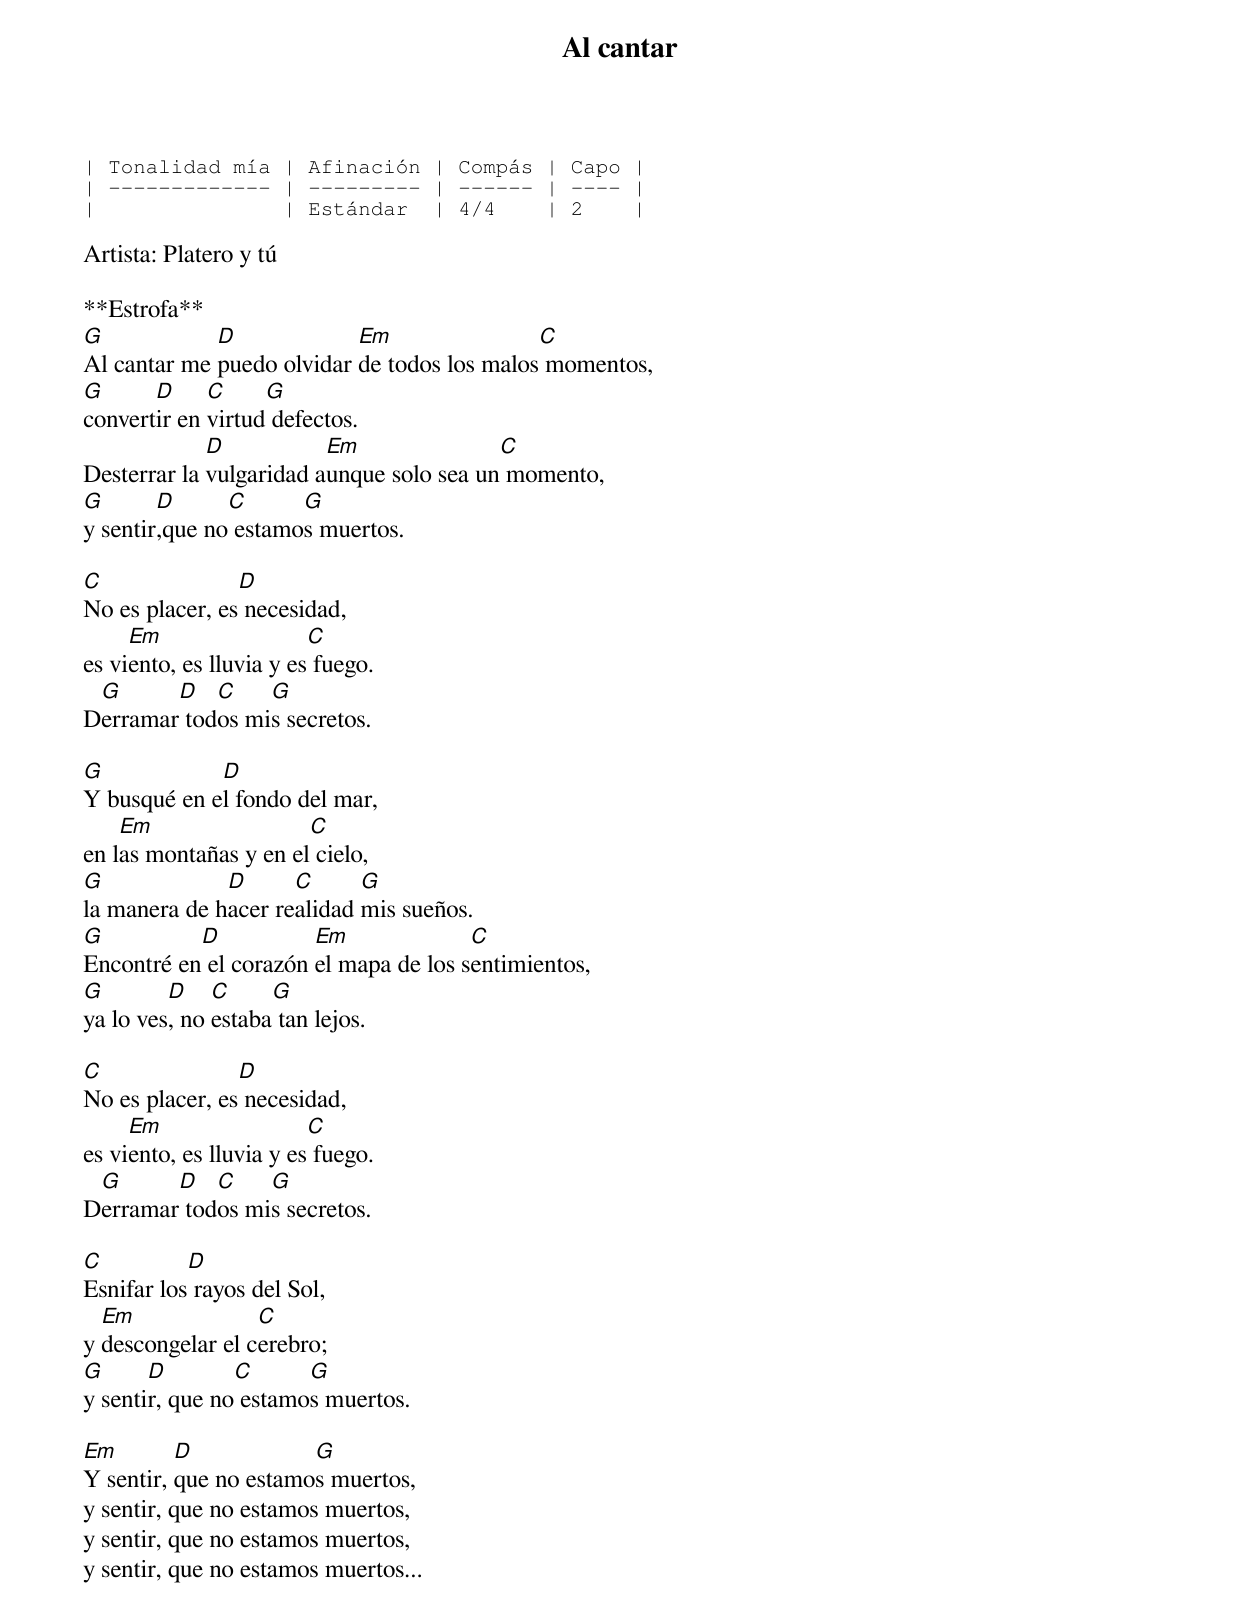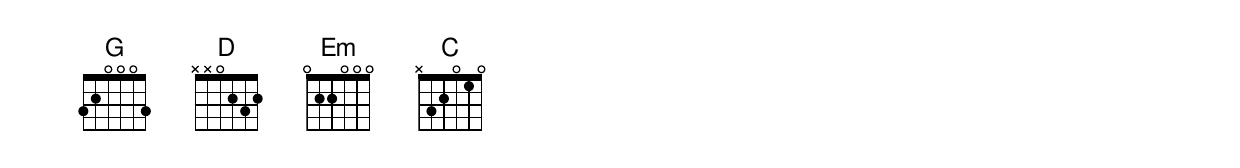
Al cantar

| Tonalidad mía | Afinación | Compás | Capo |
| ------------- | --------- | ------ | ---- |
|               | Estándar  | 4/4    | 2    |

Artista: Platero y tú

**Estrofa**
G            D             Em                C
Al cantar me puedo olvidar de todos los malos momentos,
G      D     C     G
convertir en virtud defectos.
             D           Em               C
Desterrar la vulgaridad aunque solo sea un momento,
G       D      C      G
y sentir,que no estamos muertos.

C               D
No es placer, es necesidad,
     Em                  C
es viento, es lluvia y es fuego.
 G      D   C    G
Derramar todos mis secretos.

G            D
Y busqué en el fondo del mar,
    Em                 C
en las montañas y en el cielo,
G             D      C      G
la manera de hacer realidad mis sueños.
G          D           Em              C
Encontré en el corazón el mapa de los sentimientos,
G        D    C     G
ya lo ves, no estaba tan lejos.

C               D
No es placer, es necesidad,
     Em                  C
es viento, es lluvia y es fuego.
 G      D   C    G
Derramar todos mis secretos.

C          D
Esnifar los rayos del Sol,
  Em              C
y descongelar el cerebro;
G      D        C      G
y sentir, que no estamos muertos.

Em        D            G
Y sentir, que no estamos muertos,
y sentir, que no estamos muertos,
y sentir, que no estamos muertos,
y sentir, que no estamos muertos...
